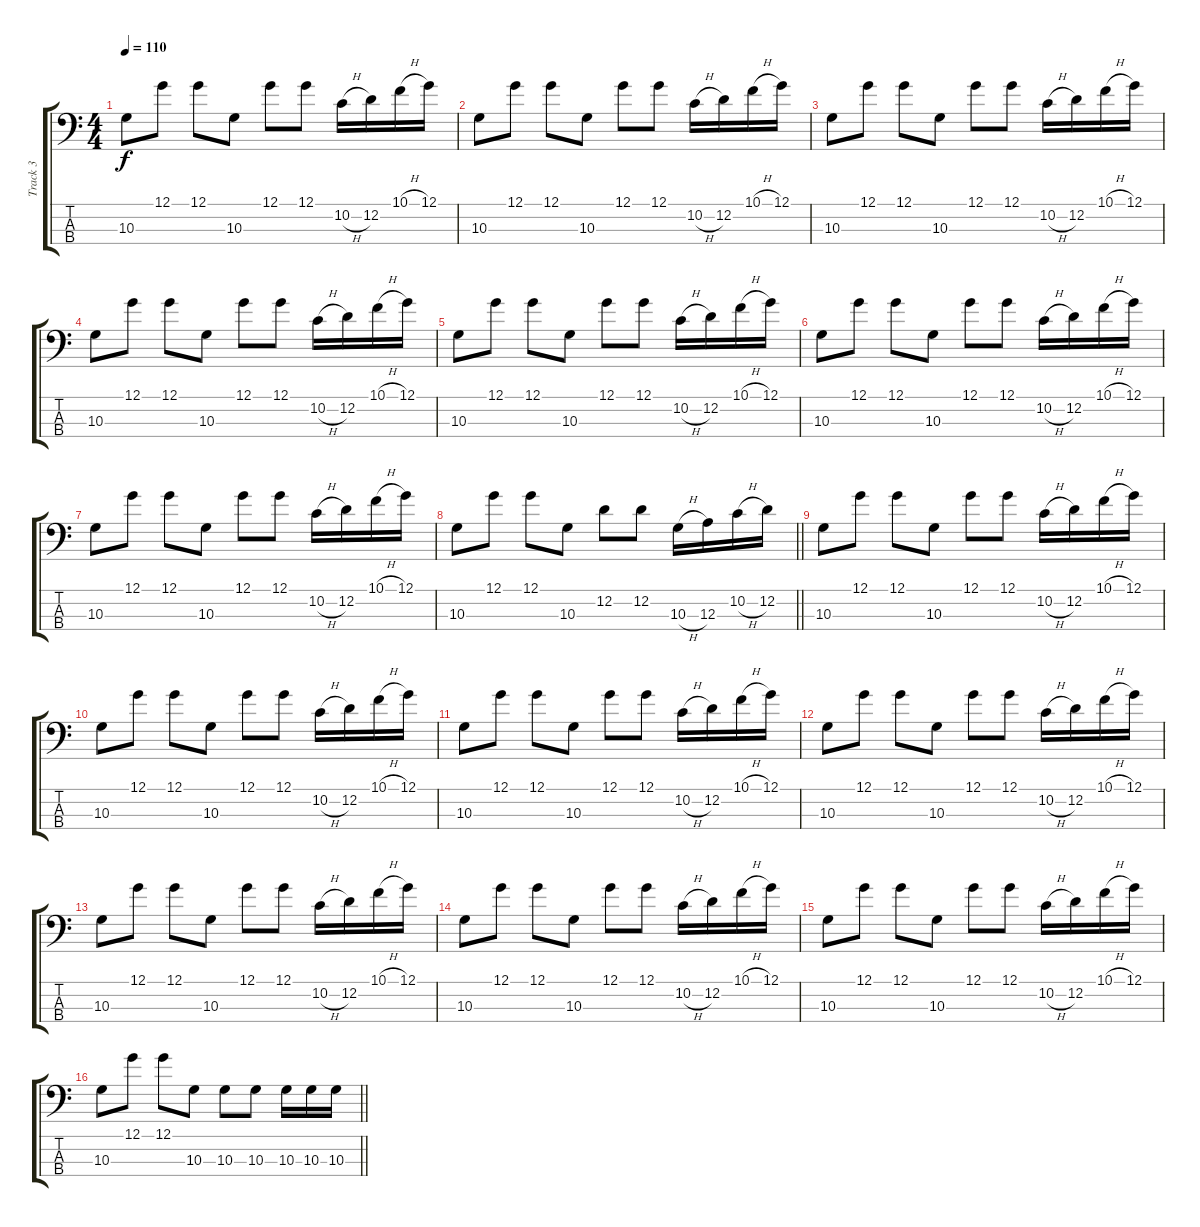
\track ("Track 3" "Track 3") {instrument electricbassfinger}
\staff {score tabs}
\tuning (G2 D2 A1 E1) {hide}
\ts (4 4)
\tempo 110
\clef f4
\ks c
10.3.8{dy f} 12.1.8 12.1.8 10.3.8 12.1.8 12.1.8 10.2{h}.16 12.2.16 10.1{h}.16 12.1.16 |
10.3.8 12.1.8 12.1.8 10.3.8 12.1.8 12.1.8 10.2{h}.16 12.2.16 10.1{h}.16 12.1.16 |
10.3.8 12.1.8 12.1.8 10.3.8 12.1.8 12.1.8 10.2{h}.16 12.2.16 10.1{h}.16 12.1.16 |
10.3.8 12.1.8 12.1.8 10.3.8 12.1.8 12.1.8 10.2{h}.16 12.2.16 10.1{h}.16 12.1.16 |
10.3.8 12.1.8 12.1.8 10.3.8 12.1.8 12.1.8 10.2{h}.16 12.2.16 10.1{h}.16 12.1.16 |
10.3.8 12.1.8 12.1.8 10.3.8 12.1.8 12.1.8 10.2{h}.16 12.2.16 10.1{h}.16 12.1.16 |
10.3.8 12.1.8 12.1.8 10.3.8 12.1.8 12.1.8 10.2{h}.16 12.2.16 10.1{h}.16 12.1.16 |
\barLineRight lightlight
10.3.8 12.1.8 12.1.8 10.3.8 12.2.8 12.2.8 10.3{h}.16 12.3.16 10.2{h}.16 12.2.16 |
10.3.8 12.1.8 12.1.8 10.3.8 12.1.8 12.1.8 10.2{h}.16 12.2.16 10.1{h}.16 12.1.16 |
10.3.8 12.1.8 12.1.8 10.3.8 12.1.8 12.1.8 10.2{h}.16 12.2.16 10.1{h}.16 12.1.16 |
10.3.8 12.1.8 12.1.8 10.3.8 12.1.8 12.1.8 10.2{h}.16 12.2.16 10.1{h}.16 12.1.16 |
10.3.8 12.1.8 12.1.8 10.3.8 12.1.8 12.1.8 10.2{h}.16 12.2.16 10.1{h}.16 12.1.16 |
10.3.8 12.1.8 12.1.8 10.3.8 12.1.8 12.1.8 10.2{h}.16 12.2.16 10.1{h}.16 12.1.16 |
10.3.8 12.1.8 12.1.8 10.3.8 12.1.8 12.1.8 10.2{h}.16 12.2.16 10.1{h}.16 12.1.16 |
10.3.8 12.1.8 12.1.8 10.3.8 12.1.8 12.1.8 10.2{h}.16 12.2.16 10.1{h}.16 12.1.16 |
\barLineRight lightlight
10.3.8 12.1.8 12.1.8 10.3.8 10.3.8 10.3.8 10.3.16 10.3.16 10.3.16
